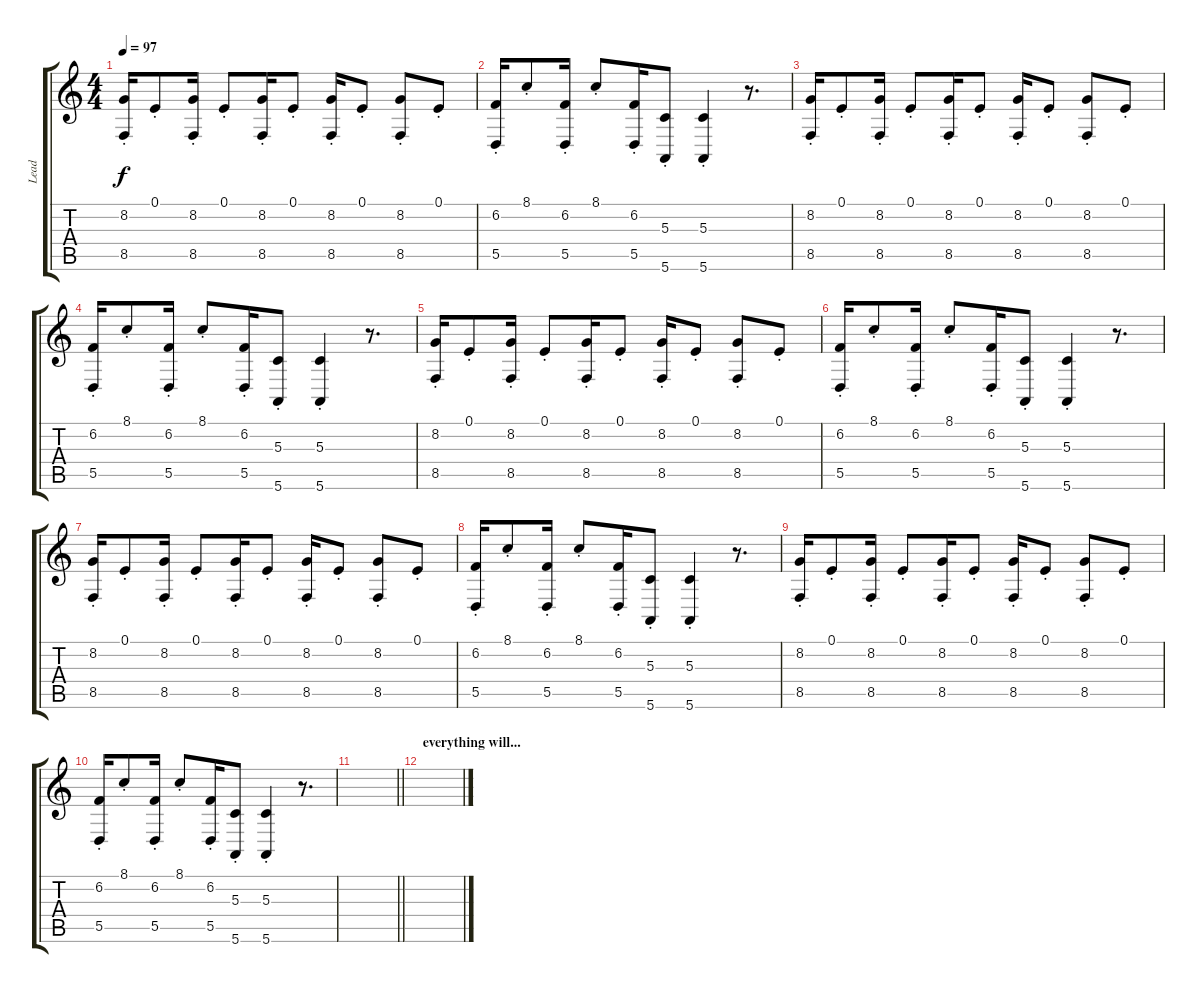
\track ("Lead" "Lead") {instrument lead1square}
\staff {score tabs}
\tuning (E4 B3 G3 D3 A2 E2) {hide}
\ts (4 4)
\tempo 97
\clef g2
\ks c
(8.2{st} 8.5).16{dy f} 0.1{st}.8 (8.2{st} 8.5).16 0.1{st}.8 (8.2{st} 8.5).16 0.1{st}.8 (8.2{st} 8.5).16 0.1{st}.8 (8.2{st} 8.5).8 0.1{st}.8 |
(6.2 5.5{st}).16 8.1{st}.8 (6.2 5.5{st}).16 8.1{st}.8 (6.2 5.5{st}).16 (5.3 5.6{st}).8 (5.3 5.6{st}).4 r.8{d} |
(8.2{st} 8.5).16 0.1{st}.8 (8.2{st} 8.5).16 0.1{st}.8 (8.2{st} 8.5).16 0.1{st}.8 (8.2{st} 8.5).16 0.1{st}.8 (8.2{st} 8.5).8 0.1{st}.8 |
(6.2 5.5{st}).16 8.1{st}.8 (6.2 5.5{st}).16 8.1{st}.8 (6.2 5.5{st}).16 (5.3 5.6{st}).8 (5.3 5.6{st}).4 r.8{d} |
(8.2{st} 8.5).16 0.1{st}.8 (8.2{st} 8.5).16 0.1{st}.8 (8.2{st} 8.5).16 0.1{st}.8 (8.2{st} 8.5).16 0.1{st}.8 (8.2{st} 8.5).8 0.1{st}.8 |
(6.2 5.5{st}).16 8.1{st}.8 (6.2 5.5{st}).16 8.1{st}.8 (6.2 5.5{st}).16 (5.3 5.6{st}).8 (5.3 5.6{st}).4 r.8{d} |
(8.2{st} 8.5).16 0.1{st}.8 (8.2{st} 8.5).16 0.1{st}.8 (8.2{st} 8.5).16 0.1{st}.8 (8.2{st} 8.5).16 0.1{st}.8 (8.2{st} 8.5).8 0.1{st}.8 |
(6.2 5.5{st}).16 8.1{st}.8 (6.2 5.5{st}).16 8.1{st}.8 (6.2 5.5{st}).16 (5.3 5.6{st}).8 (5.3 5.6{st}).4 r.8{d} |
(8.2{st} 8.5).16{volume 9} 0.1{st}.8 (8.2{st} 8.5).16 0.1{st}.8 (8.2{st} 8.5).16 0.1{st}.8 (8.2{st} 8.5).16 0.1{st}.8 (8.2{st} 8.5).8 0.1{st}.8 |
(6.2 5.5{st}).16{volume 5} 8.1{st}.8 (6.2 5.5{st}).16 8.1{st}.8 (6.2 5.5{st}).16 (5.3 5.6{st}).8 (5.3 5.6{st}).4{volume 2} r.8{d} |
\barLineRight lightlight
|
\section ("" "everything will...")
